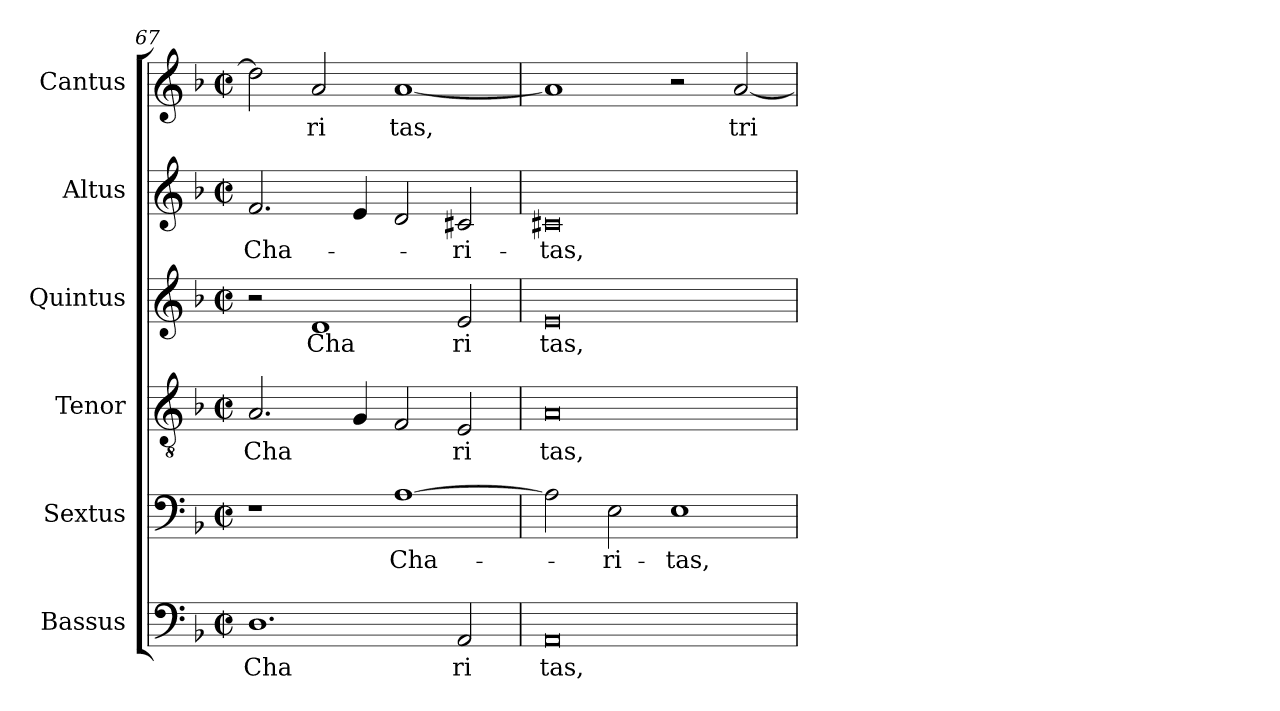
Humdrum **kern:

**kern	**text	**kern	**text	**kern	**text	**kern	**text	**kern	**text	**kern	**text
*part6	*part6	*part5	*part5	*part4	*part4	*part3	*part3	*part2	*part2	*part1	*part1
*staff6	*staff6	*staff5	*staff5	*staff4	*staff4	*staff3	*staff3	*staff2	*staff2	*staff1	*staff1
*I"Bassus	*	*I"Sextus	*	*I"Tenor	*	*I"Quintus	*	*I"Altus	*	*I"Cantus	*
*clefF4	*	*clefF4	*	*clefGv2	*	*clefG2	*	*clefG2	*	*clefG2	*
*k[b-]	*	*k[b-]	*	*k[b-]	*	*k[b-]	*	*k[b-]	*	*k[b-]	*
*F:	*	*F:	*	*F:	*	*F:	*	*F:	*	*F:	*
*M2/2	*	*M2/2	*	*M2/2	*	*M2/2	*	*M2/2	*	*M2/2	*
*met(c|)	*	*met(c|)	*	*met(c|)	*	*met(c|)	*	*met(c|)	*	*met(c|)	*
=67	=67	=67	=67	=67	=67	=67	=67	=67	=67	=67	=67
!	!LO:LY:b:cj	!	!	!	!LO:LY:b	!	!	!	!LO:LY:b	!	!
1.D	Cha	1r	.	2.A/	Cha	2r	.	2.f/	Cha-	2dd\]	.
!	!	!	!	!	!	!	!LO:LY:b:cj	!	!	!	!LO:LY:b:cj
.	.	.	.	.	.	1d	Cha	.	.	2a/	ri
.	.	.	.	4G/	.	.	.	4e/	.	.	.
!	!	!	!LO:LY:b	!	!	!	!	!	!	!	!LO:LY:b:cj
.	.	[>1A	Cha-	2F/	.	.	.	2d/	.	[<1a	tas,
!	!LO:LY:b:cj	!	!	!	!LO:LY:b:cj	!	!LO:LY:b:cj	!	!LO:LY:b:cj	!	!
2AA/	ri	.	.	2E/	ri	2e/	ri	2c#X/	-ri-	.	.
=68	=68	=68	=68	=68	=68	=68	=68	=68	=68	=68	=68
!	!LO:LY:b:cj	!	!	!	!LO:LY:b:cj	!	!LO:LY:b:cj	!	!LO:LY:b:cj	!	!
0AA	tas,	2A\]	.	0A	tas,	0e	tas,	0c#X	-tas,	1a]	.
!	!	!	!LO:LY:b:cj	!	!	!	!	!	!	!	!
.	.	2E\	-ri-	.	.	.	.	.	.	.	.
!	!	!	!LO:LY:b:cj	!	!	!	!	!	!	!	!
.	.	1E	-tas,	.	.	.	.	.	.	2r	.
!	!	!	!	!	!	!	!	!	!	!	!LO:LY:b:cj
.	.	.	.	.	.	.	.	.	.	[>2a/	tri
=	=	=	=	=	=	=	=	=	=	=	=
*-	*-	*-	*-	*-	*-	*-	*-	*-	*-	*-	*-
